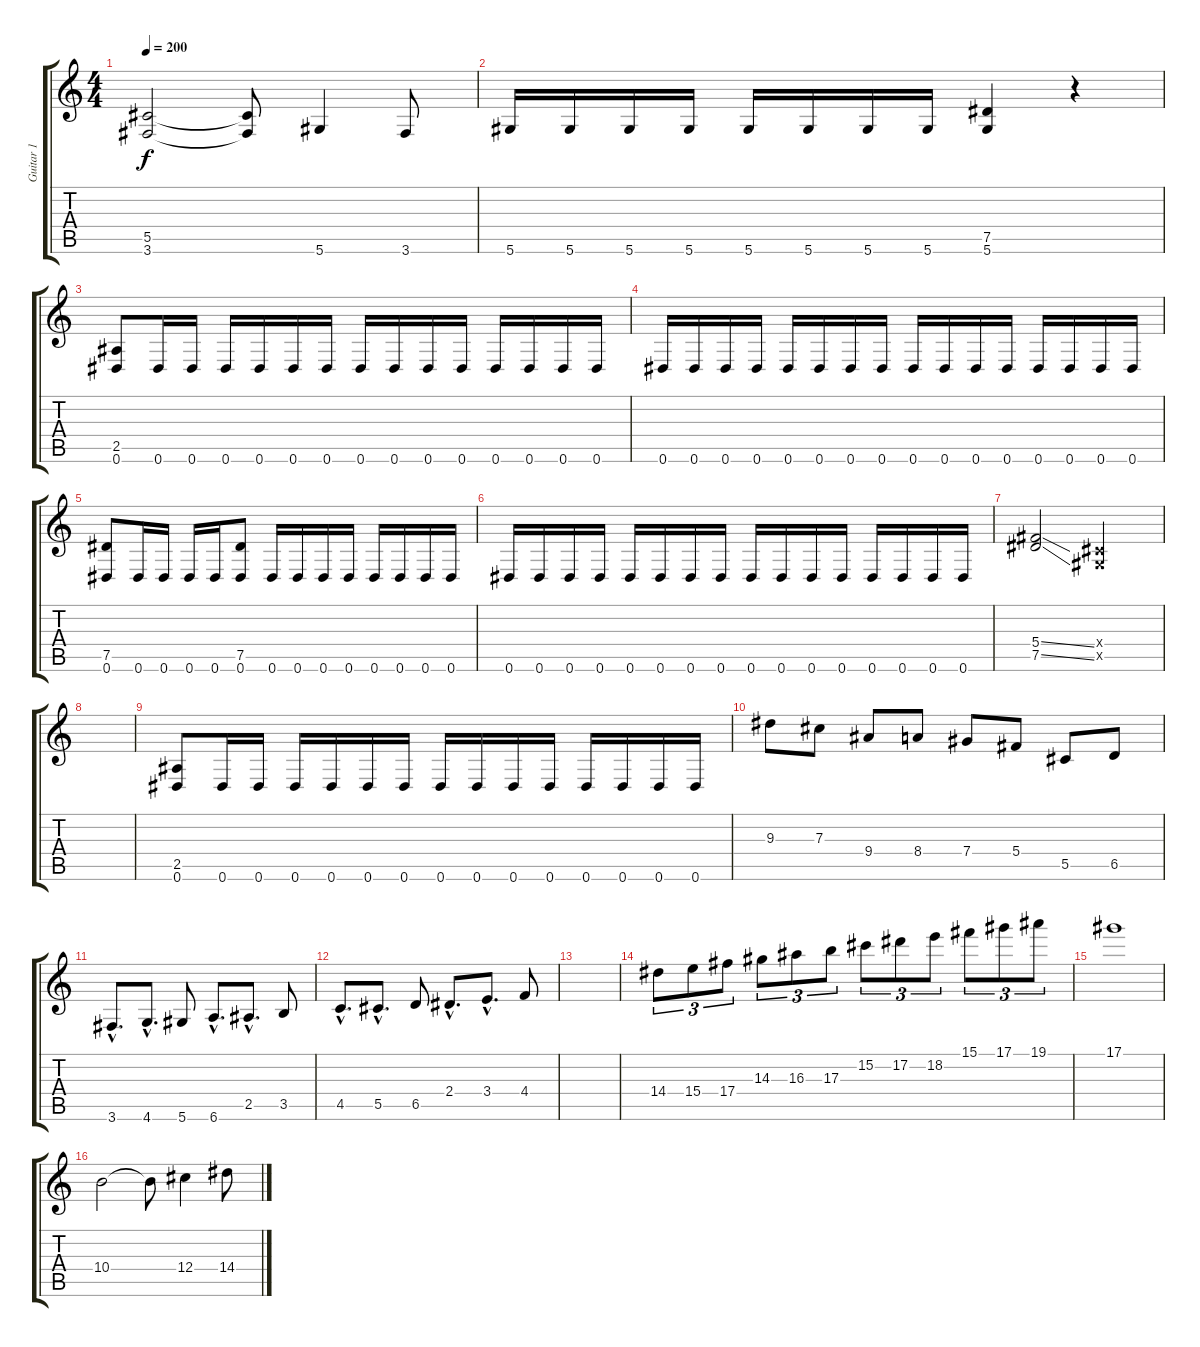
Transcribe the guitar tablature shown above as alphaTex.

\track ("Guitar 1" "Guitar 1") {instrument distortionguitar}
\staff {score tabs}
\tuning (Eb4 Bb3 Gb3 Db3 Ab2 Eb2) {hide}
\ts (4 4)
\tempo 200
\clef g2
\ks c
(5.5 3.6).2{dy f} (5.5{t} 3.6{t}).8 5.6.4 3.6.8 |
5.6.16 5.6.16 5.6.16 5.6.16 5.6.16 5.6.16 5.6.16 5.6.16 (7.5 5.6).4 r.4 |
(2.5 0.6).8 0.6.16 0.6.16 0.6.16 0.6.16 0.6.16 0.6.16 0.6.16 0.6.16 0.6.16 0.6.16 0.6.16 0.6.16 0.6.16 0.6.16 |
0.6.16 0.6.16 0.6.16 0.6.16 0.6.16 0.6.16 0.6.16 0.6.16 0.6.16 0.6.16 0.6.16 0.6.16 0.6.16 0.6.16 0.6.16 0.6.16 |
(7.5 0.6).8 0.6.16 0.6.16 0.6.16 0.6.16 (7.5 0.6).8 0.6.16 0.6.16 0.6.16 0.6.16 0.6.16 0.6.16 0.6.16 0.6.16 |
0.6.16 0.6.16 0.6.16 0.6.16 0.6.16 0.6.16 0.6.16 0.6.16 0.6.16 0.6.16 0.6.16 0.6.16 0.6.16 0.6.16 0.6.16 0.6.16 |
(5.4{ss} 7.5{ss}).2 (0.4{x} 0.5{x}).2 |
|
(2.5 0.6).8 0.6.16 0.6.16 0.6.16 0.6.16 0.6.16 0.6.16 0.6.16 0.6.16 0.6.16 0.6.16 0.6.16 0.6.16 0.6.16 0.6.16 |
9.3.8 7.3.8 9.4.8 8.4.8 7.4.8 5.4.8 5.5.8 6.5.8 |
3.6{hac}.8{d} 4.6{hac}.8{d} 5.6.8 6.6{hac}.8{d} 2.5{hac}.8{d} 3.5.8 |
4.5{hac}.8{d} 5.5{hac}.8{d} 6.5.8 2.4{hac}.8{d} 3.4{hac}.8{d} 4.4.8 |
|
14.4.8{tu (3 2)} 15.4.8{tu (3 2)} 17.4.8{tu (3 2)} 14.3.8{tu (3 2)} 16.3.8{tu (3 2)} 17.3.8{tu (3 2)} 15.2.8{tu (3 2)} 17.2.8{tu (3 2)} 18.2.8{tu (3 2)} 15.1.8{tu (3 2)} 17.1.8{tu (3 2)} 19.1.8{tu (3 2)} |
17.1.1 |
10.4.2 10.4{t}.8 12.4.4 14.4.8
